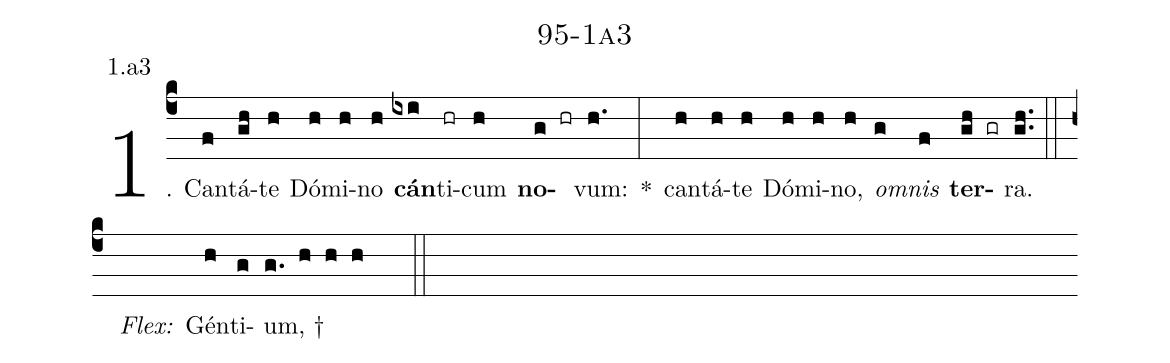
name: 95-1a3;
annotation: 1.a3;
%%
(c4)1. Can(f)tá(gh)te(h) Dó(h)mi(h)no(h) <b>cán</b>(ixi)ti(hr)cum(h) <b>no</b>(g hr)vum:(h.) *(:) can(h)tá(h)te(h) Dó(h)mi(h)no,(h) <i>om</i>(g)<i>nis</i>(f) <b>ter</b>(gh gr)ra.(gh..) (::)
<i>Flex:</i>()  Gén(h)ti(g)um, †(g. h h h  ::)
